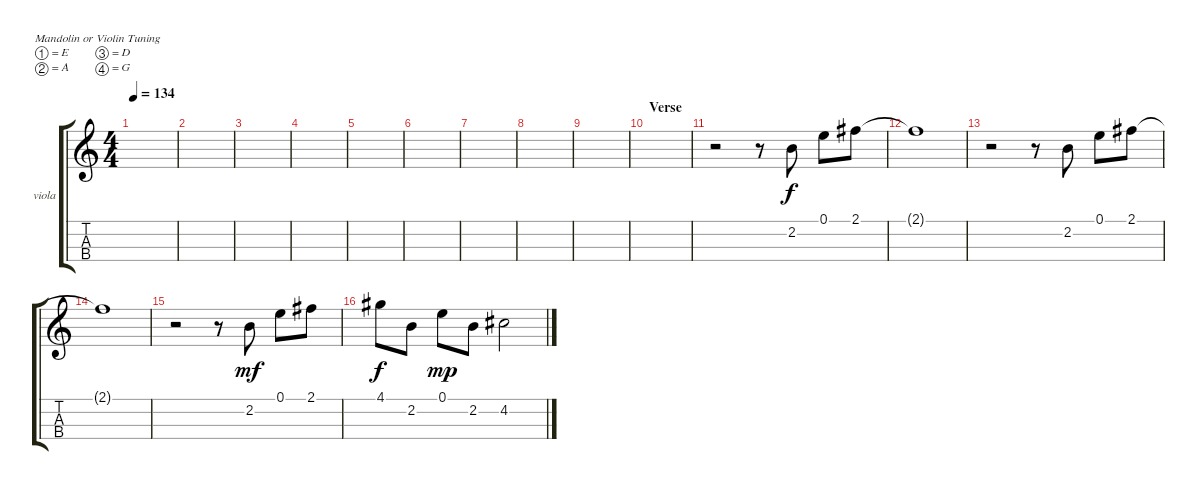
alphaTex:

\defaultSystemsLayout 4
\bracketExtendMode groupsimilarinstruments
\firstSystemTrackNameOrientation horizontal
\otherSystemsTrackNameOrientation horizontal
\track ("viola" "viola") {instrument violin}
\staff {score tabs}
\tuning (E5 A4 D4 G3)
\ts (4 4)
\tempo 134
\clef g2
\scale
0.333333
\ks c
|
\scale
0.333333 |
\scale
0.333333 |
\scale
0.333333 |
\scale
0.333333 |
\scale
0.333333 |
\scale
0.333333 |
\scale
0.333333 |
\scale
0.333333 |
\section ("" "Verse")
\scale
0.333333 |
\scale
0.333333 r.2 r.8 2.2.8 0.1.8 2.1.8 |
\scale
0.333333 2.1{t}.1 |
\scale
0.333333 r.2 r.8 2.2.8{dy f} 0.1.8 2.1.8 |
\scale
0.333333 2.1{t}.1 |
\scale
0.333333 r.2 r.8 2.2.8{dy mf} 0.1.8 2.1.8 |
\scale
0.333333 4.1.8{dy f} 2.2.8 0.1.8{dy mp} 2.2.8 4.2.2
